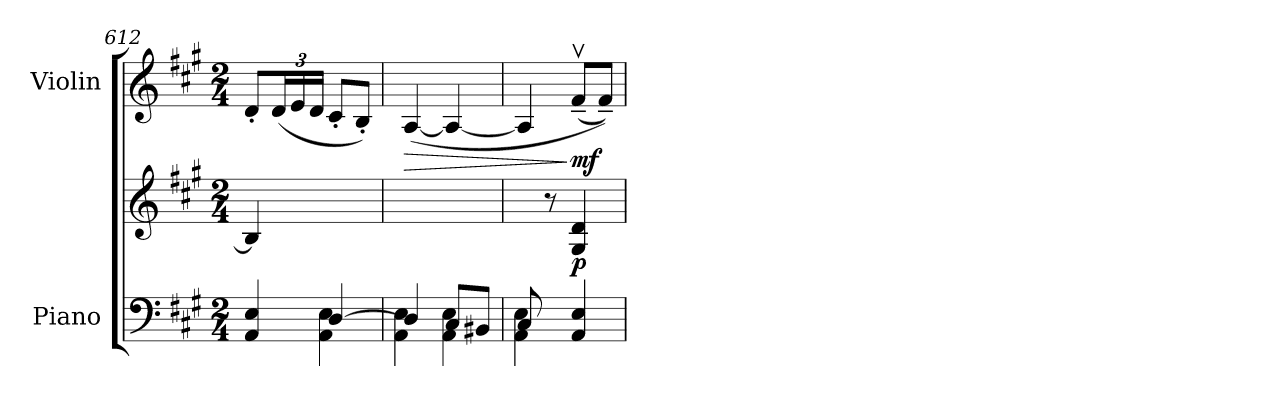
**kern	**kern	**dynam	**kern	**dynam
*part2	*part2	*part2	*part1	*part1
*staff3	*staff2	*staff2/3	*staff1	*staff1
*I"Piano	*	*	*I"Violin	*
*I'Pno.	*	*	*I'Vln.	*
*clefF4	*clefG2	*	*clefG2	*
*k[f#c#g#]	*k[f#c#g#]	*	*k[f#c#g#]	*
*M2/4	*M2/4	*	*M2/4	*
=612	=612	=612	=612	=612
*^	*	*	*	*
4ryy	4AA/ 4E/	4B/]	.	8d'/L	.
*	*	*	*	*Xbrackettup	*
.	.	.	.	(24d/L	.
.	.	.	.	24e/	.
.	.	.	.	24d/JJ	.
[4D/	4AA\ 4E\	4ryy	.	8c#'/L	.
.	.	.	.	8B'/J)	.
=613	=613	=613	=613	=613	=613
!	!	!	!	!	!LO:HP:b
4D/]	4AA\ 4E\	2ryy	.	([4A/	>
8C#/L	4AA\ 4E\	.	.	4A/_	.
8BB#X/J	.	.	.	.	.
=614	=614	=614	=614	=614	=614
8C#/	4AA\ 4E\	8ryy	.	4A/]	.
4.ryy	.	8r	.	.	.
!	!	!	!LO:DY:a=2	!	!LO:DY:n=1:b
.	4AA/ 4E/	4G#/ 4d/	p	(8f#v~/L	] mf
.	.	.	.	8f#~/J))	.
*v	*v	*	*	*	*
=	=	=	=	=
*-	*-	*-	*-	*-
